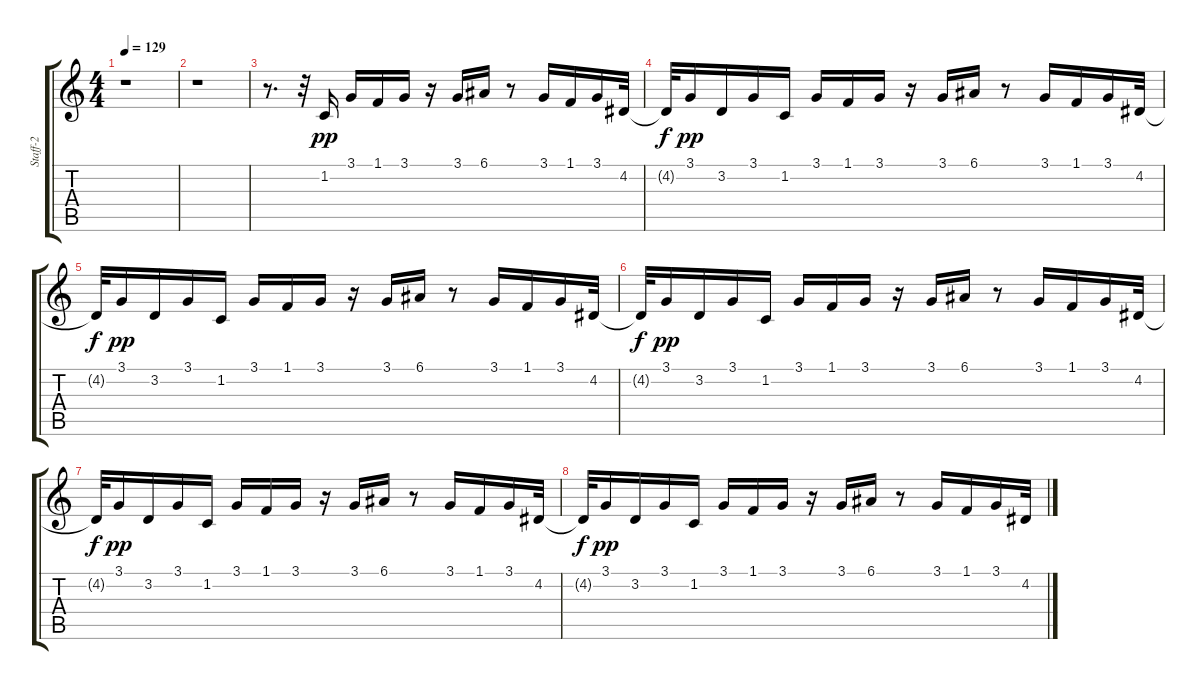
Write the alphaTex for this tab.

\track ("Staff-2" "Staff-2") {instrument ocarina}
\staff {score tabs}
\tuning (E4 B3 G3 D3 A2 E2) {hide}
\ts (4 4)
\tempo 129
\clef g2
\ks c
r.1{dy ppp} |
r.1 |
r.8{d} r.32 1.2.16{dy pp instrument stringensemble1} 3.1.16 1.1.16 3.1.16 r.16 3.1.16 6.1.16 r.8 3.1.16 1.1.16 3.1.16 4.2.32 |
4.2{t}.32{dy f} 3.1.16{dy pp} 3.2.16 3.1.16 1.2.16 3.1.16 1.1.16 3.1.16 r.16 3.1.16 6.1.16 r.8 3.1.16 1.1.16 3.1.16 4.2.32 |
4.2{t}.32{dy f} 3.1.16{dy pp} 3.2.16 3.1.16 1.2.16 3.1.16 1.1.16 3.1.16 r.16 3.1.16 6.1.16 r.8 3.1.16 1.1.16 3.1.16 4.2.32 |
4.2{t}.32{dy f} 3.1.16{dy pp} 3.2.16 3.1.16 1.2.16 3.1.16 1.1.16 3.1.16 r.16 3.1.16 6.1.16 r.8 3.1.16 1.1.16 3.1.16 4.2.32 |
4.2{t}.32{dy f} 3.1.16{dy pp} 3.2.16 3.1.16 1.2.16 3.1.16 1.1.16 3.1.16 r.16 3.1.16 6.1.16 r.8 3.1.16 1.1.16 3.1.16 4.2.32 |
4.2{t}.32{dy f} 3.1.16{dy pp} 3.2.16 3.1.16 1.2.16 3.1.16 1.1.16 3.1.16 r.16 3.1.16 6.1.16 r.8 3.1.16 1.1.16 3.1.16 4.2.32
